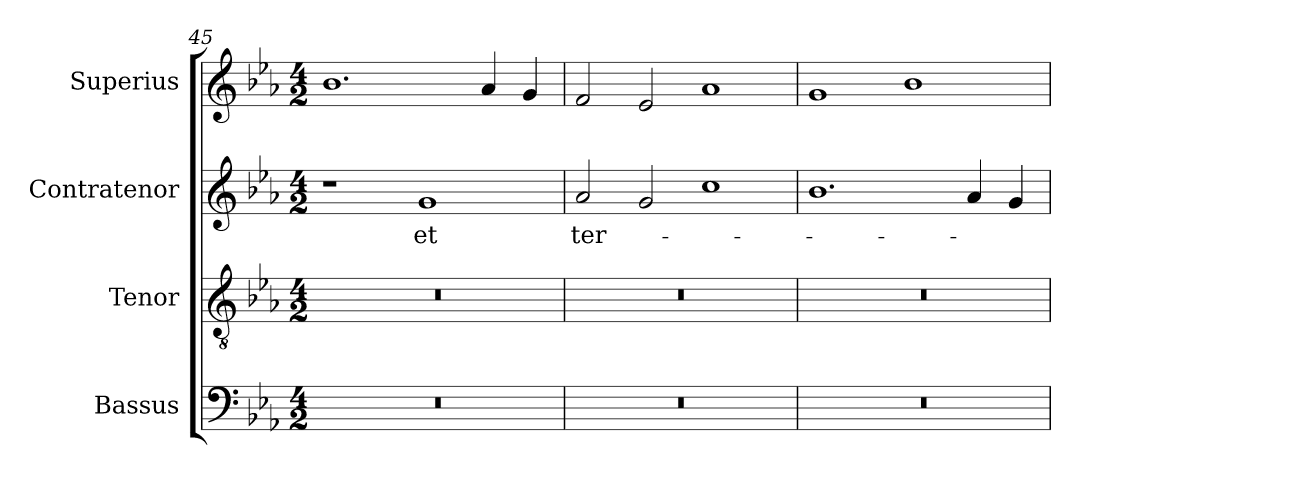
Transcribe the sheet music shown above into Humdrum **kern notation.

**kern	**kern	**kern	**text	**kern
*part4	*part3	*part2	*part2	*part1
*staff4	*staff3	*staff2	*staff2	*staff1
*I"Bassus	*I"Tenor	*I"Contratenor	*	*I"Superius
*I'B.	*I'T.	*	*	*
!!LO:PB:g=z
*clefF4	*clefGv2	*clefG2	*	*clefG2
*	*ITrd7c12	*ITrd7c12	*	*
*k[b-e-a-]	*k[b-e-a-]	*k[b-e-a-]	*	*k[b-e-a-]
*E-:	*E-:	*E-:	*	*E-:
*M4/2	*M4/2	*M4/2	*	*M4/2
=45	=45	=45	=45	=45
!LO:N:vis=1	!LO:N:vis=1	!	!	!
0r	0r	1r	.	1.b-i
!	!	!	!LO:LY:b:color=#000000	!
.	.	1Gi	et	.
.	.	.	.	4a-i/
.	.	.	.	4gi/
=46	=46	=46	=46	=46
!LO:N:vis=1	!LO:N:vis=1	!	!	!
!	!	!	!LO:LY:b:color=#000000	!
0r	0r	2A-i/	ter-	2fi/
.	.	2Gi/	.	2e-i/
.	.	1ci	.	1a-i
=47	=47	=47	=47	=47
!LO:N:vis=1	!LO:N:vis=1	!	!	!
0r	0r	1.B-i	.	1gi
.	.	.	.	1b-i
.	.	4A-i/	.	.
.	.	4Gi/	.	.
=	=	=	=	=
*-	*-	*-	*-	*-
